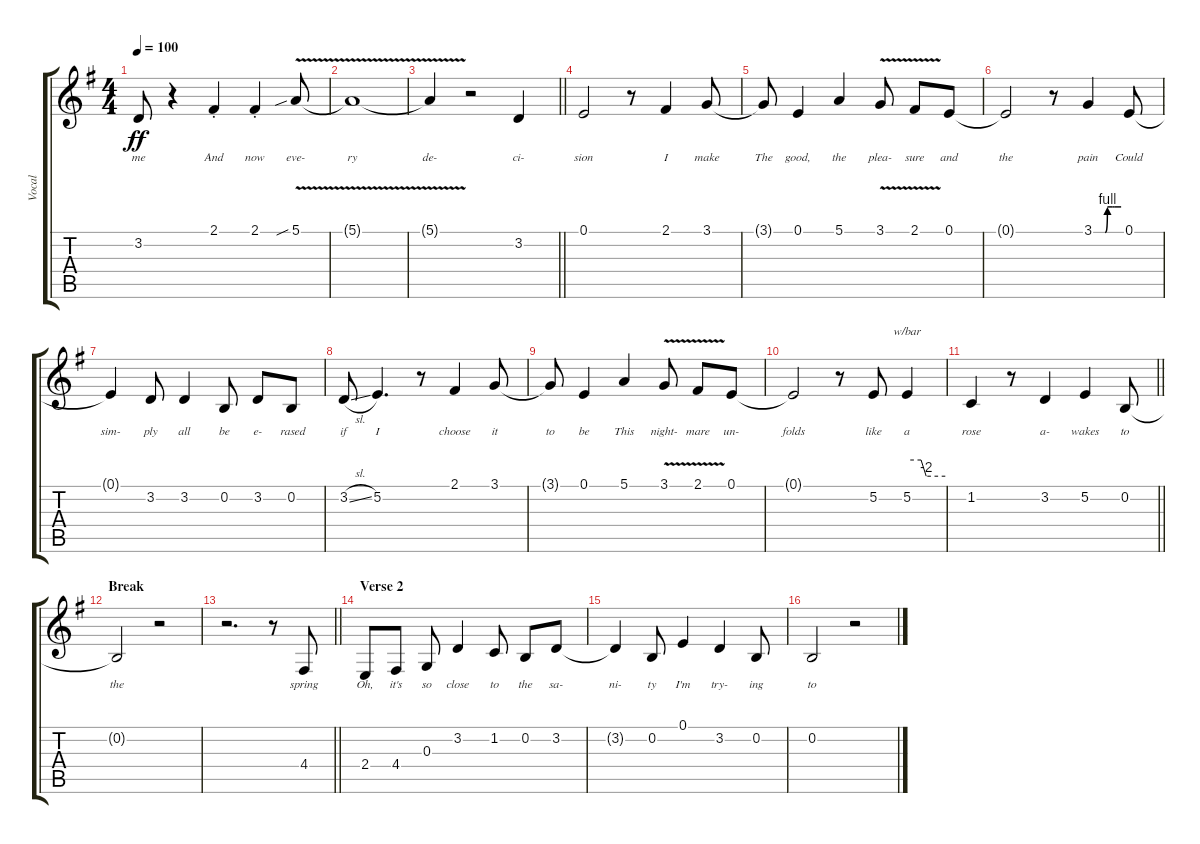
\track ("Vocal" "Vocal") {instrument altosax}
\staff {score tabs}
\tuning (E4 B3 G3 D3 A2 E2) {hide}
\ts (4 4)
\tempo 100
\clef g2
\ks eminor
3.2{t}.8{lyrics (0 "me") lyrics (1 "") lyrics (2 "") lyrics (3 "") lyrics (4 "") dy ff} r.4 2.1{st}.4{lyrics (0 "And") lyrics (1 "") lyrics (2 "") lyrics (3 "") lyrics (4 "")} 2.1{st}.4{lyrics (0 "now") lyrics (1 "") lyrics (2 "") lyrics (3 "") lyrics (4 "")} 5.1{v sib}.8{lyrics (0 "eve-") lyrics (1 "") lyrics (2 "") lyrics (3 "") lyrics (4 "") volume 2} |
5.1{v t}.1{lyrics (0 "ry") lyrics (1 "") lyrics (2 "") lyrics (3 "") lyrics (4 "")} |
\barLineRight lightlight
5.1{t}.4{lyrics (0 "de-") lyrics (1 "") lyrics (2 "") lyrics (3 "") lyrics (4 "")} r.2{volume 16} 3.2.4{lyrics (0 "ci-") lyrics (1 "") lyrics (2 "") lyrics (3 "") lyrics (4 "")} |
0.1.2{lyrics (0 "sion") lyrics (1 "") lyrics (2 "") lyrics (3 "") lyrics (4 "")} r.8 2.1.4{lyrics (0 "I") lyrics (1 "") lyrics (2 "") lyrics (3 "") lyrics (4 "")} 3.1.8{lyrics (0 "make") lyrics (1 "") lyrics (2 "") lyrics (3 "") lyrics (4 "")} |
3.1{t}.8{lyrics (0 "The") lyrics (1 "") lyrics (2 "") lyrics (3 "") lyrics (4 "")} 0.1.4{lyrics (0 "good,") lyrics (1 "") lyrics (2 "") lyrics (3 "") lyrics (4 "")} 5.1.4{lyrics (0 "the") lyrics (1 "") lyrics (2 "") lyrics (3 "") lyrics (4 "")} 3.1{v}.8{lyrics (0 "plea-") lyrics (1 "") lyrics (2 "") lyrics (3 "") lyrics (4 "")} 2.1{v}.8{lyrics (0 "sure") lyrics (1 "") lyrics (2 "") lyrics (3 "") lyrics (4 "")} 0.1.8{lyrics (0 "and") lyrics (1 "") lyrics (2 "") lyrics (3 "") lyrics (4 "")} |
0.1{t}.2{lyrics (0 "the") lyrics (1 "") lyrics (2 "") lyrics (3 "") lyrics (4 "")} r.8 3.1{be (custom 0 0 14 0 22 0 25 0 30 4 41 4 45 4 60 4)}.4{lyrics (0 "pain") lyrics (1 "") lyrics (2 "") lyrics (3 "") lyrics (4 "")} 0.1.8{lyrics (0 "Could") lyrics (1 "") lyrics (2 "") lyrics (3 "") lyrics (4 "")} |
0.1{t}.4{lyrics (0 "sim-") lyrics (1 "") lyrics (2 "") lyrics (3 "") lyrics (4 "")} 3.2.8{lyrics (0 "ply") lyrics (1 "") lyrics (2 "") lyrics (3 "") lyrics (4 "")} 3.2.4{lyrics (0 "all") lyrics (1 "") lyrics (2 "") lyrics (3 "") lyrics (4 "")} 0.2.8{lyrics (0 "be") lyrics (1 "") lyrics (2 "") lyrics (3 "") lyrics (4 "")} 3.2.8{lyrics (0 "e-") lyrics (1 "") lyrics (2 "") lyrics (3 "") lyrics (4 "")} 0.2.8{lyrics (0 " rased") lyrics (1 "") lyrics (2 "") lyrics (3 "") lyrics (4 "")} |
3.2{sl}.8{lyrics (0 "if") lyrics (1 "") lyrics (2 "") lyrics (3 "") lyrics (4 "")} 5.2.4{d lyrics (0 "I") lyrics (1 "") lyrics (2 "") lyrics (3 "") lyrics (4 "")} r.8 2.1.4{lyrics (0 "choose") lyrics (1 "") lyrics (2 "") lyrics (3 "") lyrics (4 "")} 3.1.8{lyrics (0 "it") lyrics (1 "") lyrics (2 "") lyrics (3 "") lyrics (4 "")} |
3.1{t}.8{lyrics (0 "to") lyrics (1 "") lyrics (2 "") lyrics (3 "") lyrics (4 "")} 0.1.4{lyrics (0 "be") lyrics (1 "") lyrics (2 "") lyrics (3 "") lyrics (4 "")} 5.1.4{lyrics (0 "This") lyrics (1 "") lyrics (2 "") lyrics (3 "") lyrics (4 "")} 3.1{v}.8{lyrics (0 "night-") lyrics (1 "") lyrics (2 "") lyrics (3 "") lyrics (4 "")} 2.1{v}.8{lyrics (0 "mare") lyrics (1 "") lyrics (2 "") lyrics (3 "") lyrics (4 "")} 0.1.8{lyrics (0 "un-") lyrics (1 "") lyrics (2 "") lyrics (3 "") lyrics (4 "")} |
0.1{t}.2{lyrics (0 "folds") lyrics (1 "") lyrics (2 "") lyrics (3 "") lyrics (4 "")} r.8 5.2.8{lyrics (0 "like") lyrics (1 "") lyrics (2 "") lyrics (3 "") lyrics (4 "")} 5.2.4{tbe (custom default 0 0 22 0 30 -8 60 -8) lyrics (0 "a") lyrics (1 "") lyrics (2 "") lyrics (3 "") lyrics (4 "")} |
\barLineRight lightlight
1.2.4{lyrics (0 "rose") lyrics (1 "") lyrics (2 "") lyrics (3 "") lyrics (4 "")} r.8 3.2.4{lyrics (0 "a-") lyrics (1 "") lyrics (2 "") lyrics (3 "") lyrics (4 "")} 5.2.4{lyrics (0 "wakes") lyrics (1 "") lyrics (2 "") lyrics (3 "") lyrics (4 "")} 0.2.8{lyrics (0 "to") lyrics (1 "") lyrics (2 "") lyrics (3 "") lyrics (4 "")} |
\section ("" "Break")
0.2{t}.2{lyrics (0 "the") lyrics (1 "") lyrics (2 "") lyrics (3 "") lyrics (4 "")} r.2 |
\barLineRight lightlight
r.2{d} r.8 4.4.8{lyrics (0 "spring") lyrics (1 "") lyrics (2 "") lyrics (3 "") lyrics (4 "")} |
\section ("" "Verse 2")
2.4.8{lyrics (0 "Oh,") lyrics (1 "") lyrics (2 "") lyrics (3 "") lyrics (4 "")} 4.4.8{lyrics (0 "it's") lyrics (1 "") lyrics (2 "") lyrics (3 "") lyrics (4 "")} 0.3.8{lyrics (0 "so") lyrics (1 "") lyrics (2 "") lyrics (3 "") lyrics (4 "")} 3.2.4{lyrics (0 "close") lyrics (1 "") lyrics (2 "") lyrics (3 "") lyrics (4 "")} 1.2.8{lyrics (0 "to") lyrics (1 "") lyrics (2 "") lyrics (3 "") lyrics (4 "")} 0.2.8{lyrics (0 "the") lyrics (1 "") lyrics (2 "") lyrics (3 "") lyrics (4 "")} 3.2.8{lyrics (0 "sa-") lyrics (1 "") lyrics (2 "") lyrics (3 "") lyrics (4 "")} |
3.2{t}.4{lyrics (0 "ni-") lyrics (1 "") lyrics (2 "") lyrics (3 "") lyrics (4 "")} 0.2.8{lyrics (0 "ty") lyrics (1 "") lyrics (2 "") lyrics (3 "") lyrics (4 "")} 0.1.4{lyrics (0 "I'm") lyrics (1 "") lyrics (2 "") lyrics (3 "") lyrics (4 "")} 3.2.4{lyrics (0 "try-") lyrics (1 "") lyrics (2 "") lyrics (3 "") lyrics (4 "")} 0.2.8{lyrics (0 "ing") lyrics (1 "") lyrics (2 "") lyrics (3 "") lyrics (4 "")} |
0.2.2{lyrics (0 "to") lyrics (1 "") lyrics (2 "") lyrics (3 "") lyrics (4 "")} r.2
